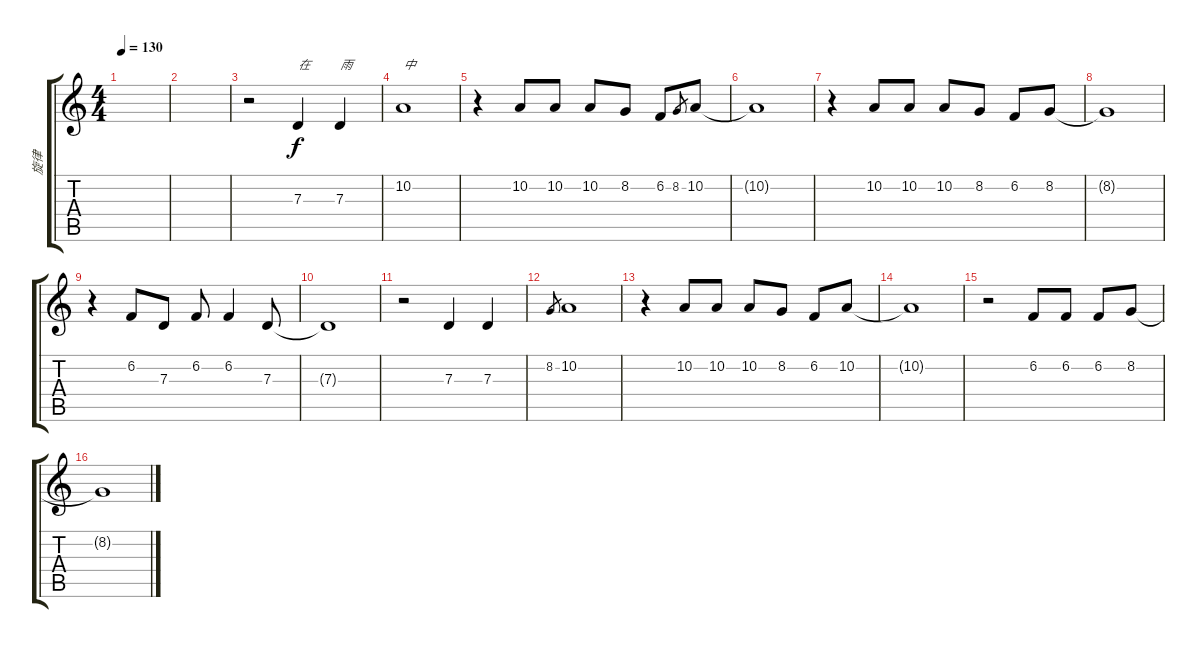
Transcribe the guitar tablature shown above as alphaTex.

\track ("旋律" "旋律") {instrument flute}
\staff {score tabs}
\tuning (E4 B3 G3 D3 A2 E2) {hide}
\ts (4 4)
\tempo 130
\clef g2
\ks c
|
|
r.2 7.3.4{txt "在"} 7.3.4{txt "雨"} |
10.2.1{txt "中"} |
r.4 10.2.8 10.2.8 10.2.8 8.2.8 6.2.8 8.2.8{gr} 10.2.8 |
10.2{t}.1 |
r.4 10.2.8 10.2.8 10.2.8 8.2.8 6.2.8 8.2.8 |
8.2{t}.1 |
r.4 6.2.8 7.3.8 6.2.8 6.2.4 7.3.8 |
7.3{t}.1 |
r.2 7.3.4 7.3.4 |
8.2.8{gr} 10.2.1 |
r.4 10.2.8 10.2.8 10.2.8 8.2.8 6.2.8 10.2.8 |
10.2{t}.1 |
r.2 6.2.8 6.2.8 6.2.8 8.2.8 |
8.2{t}.1
